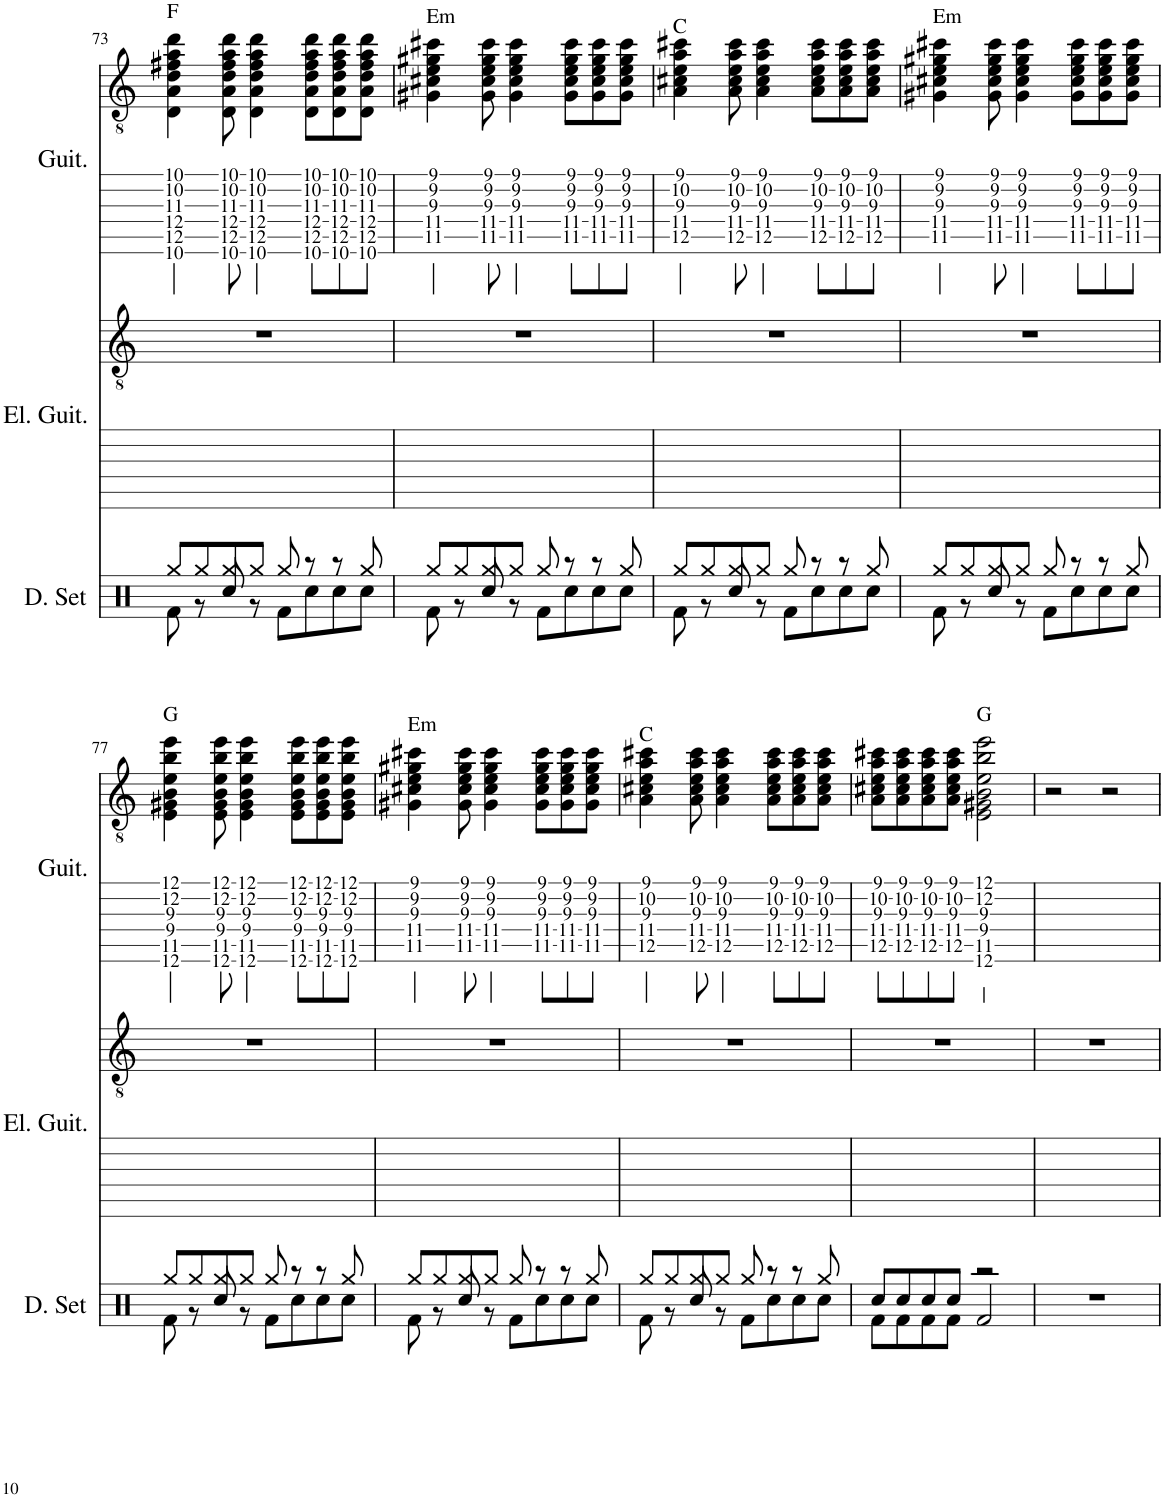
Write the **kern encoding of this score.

**kern	**kern	**kern	**kern	**kern
*part3	*part2	*part2	*part1	*part1
*staff5	*staff4	*staff3	*staff2	*staff1
*I"架子鼓	*I"电子吉他	*	*I"原音吉他	*
!!LO:PB:g=z
*clefX	*	*clefGv2	*	*clefGv2
*k[]	*k[]	*k[]	*k[]	*k[]
*M4/4	*M4/4	*M4/4	*M4/4	*M4/4
=73	=73	=73	=73	=73
*^	*	*	*	*
!	!	!	!	!	!LO:TX:a:t=F
8Rgg/L	8Rf\	1r	1r	4D\ 4A\ 4d\ 4f#X\ 4a\ 4dd\	4D\ 4A\ 4d\ 4f#X\ 4a\ 4dd\
8Rgg/	8r	.	.	.	.
8Rgg/	8Rcc/	.	.	8D\ 8A\ 8d\ 8f#\ 8a\ 8dd\	8D\ 8A\ 8d\ 8f#\ 8a\ 8dd\
8Rgg/J	8r	.	.	4D\ 4A\ 4d\ 4f#\ 4a\ 4dd\	4D\ 4A\ 4d\ 4f#\ 4a\ 4dd\
8Rgg/	8Rf\L	.	.	.	.
8r	8Rcc\	.	.	8D\ 8A\ 8d\ 8f#\ 8a\ 8dd\L	8D\ 8A\ 8d\ 8f#\ 8a\ 8dd\L
8r	8Rcc\	.	.	8D\ 8A\ 8d\ 8f#\ 8a\ 8dd\	8D\ 8A\ 8d\ 8f#\ 8a\ 8dd\
8Rgg/	8Rcc\J	.	.	8D\ 8A\ 8d\ 8f#\ 8a\ 8dd\J	8D\ 8A\ 8d\ 8f#\ 8a\ 8dd\J
=74	=74	=74	=74	=74	=74
!	!	!	!	!	!LO:TX:a:t=Em
8Rgg/L	8Rf\	1r	1r	4G#X\ 4c#X\ 4e\ 4g#X\ 4cc#X\	4G#X\ 4c#X\ 4e\ 4g#X\ 4cc#X\
8Rgg/	8r	.	.	.	.
8Rgg/	8Rcc/	.	.	8G#\ 8c#\ 8e\ 8g#\ 8cc#\	8G#\ 8c#\ 8e\ 8g#\ 8cc#\
8Rgg/J	8r	.	.	4G#\ 4c#\ 4e\ 4g#\ 4cc#\	4G#\ 4c#\ 4e\ 4g#\ 4cc#\
8Rgg/	8Rf\L	.	.	.	.
8r	8Rcc\	.	.	8G#\ 8c#\ 8e\ 8g#\ 8cc#\L	8G#\ 8c#\ 8e\ 8g#\ 8cc#\L
8r	8Rcc\	.	.	8G#\ 8c#\ 8e\ 8g#\ 8cc#\	8G#\ 8c#\ 8e\ 8g#\ 8cc#\
8Rgg/	8Rcc\J	.	.	8G#\ 8c#\ 8e\ 8g#\ 8cc#\J	8G#\ 8c#\ 8e\ 8g#\ 8cc#\J
=75	=75	=75	=75	=75	=75
!	!	!	!	!	!LO:TX:a:t=C
8Rgg/L	8Rf\	1r	1r	4A\ 4c#X\ 4e\ 4a\ 4cc#X\	4A\ 4c#X\ 4e\ 4a\ 4cc#X\
8Rgg/	8r	.	.	.	.
8Rgg/	8Rcc/	.	.	8A\ 8c#\ 8e\ 8a\ 8cc#\	8A\ 8c#\ 8e\ 8a\ 8cc#\
8Rgg/J	8r	.	.	4A\ 4c#\ 4e\ 4a\ 4cc#\	4A\ 4c#\ 4e\ 4a\ 4cc#\
8Rgg/	8Rf\L	.	.	.	.
8r	8Rcc\	.	.	8A\ 8c#\ 8e\ 8a\ 8cc#\L	8A\ 8c#\ 8e\ 8a\ 8cc#\L
8r	8Rcc\	.	.	8A\ 8c#\ 8e\ 8a\ 8cc#\	8A\ 8c#\ 8e\ 8a\ 8cc#\
8Rgg/	8Rcc\J	.	.	8A\ 8c#\ 8e\ 8a\ 8cc#\J	8A\ 8c#\ 8e\ 8a\ 8cc#\J
=76	=76	=76	=76	=76	=76
!	!	!	!	!	!LO:TX:a:t=Em
8Rgg/L	8Rf\	1r	1r	4G#X\ 4c#X\ 4e\ 4g#X\ 4cc#X\	4G#X\ 4c#X\ 4e\ 4g#X\ 4cc#X\
8Rgg/	8r	.	.	.	.
8Rgg/	8Rcc/	.	.	8G#\ 8c#\ 8e\ 8g#\ 8cc#\	8G#\ 8c#\ 8e\ 8g#\ 8cc#\
8Rgg/J	8r	.	.	4G#\ 4c#\ 4e\ 4g#\ 4cc#\	4G#\ 4c#\ 4e\ 4g#\ 4cc#\
8Rgg/	8Rf\L	.	.	.	.
8r	8Rcc\	.	.	8G#\ 8c#\ 8e\ 8g#\ 8cc#\L	8G#\ 8c#\ 8e\ 8g#\ 8cc#\L
8r	8Rcc\	.	.	8G#\ 8c#\ 8e\ 8g#\ 8cc#\	8G#\ 8c#\ 8e\ 8g#\ 8cc#\
8Rgg/	8Rcc\J	.	.	8G#\ 8c#\ 8e\ 8g#\ 8cc#\J	8G#\ 8c#\ 8e\ 8g#\ 8cc#\J
!!LO:LB:g=z
=77	=77	=77	=77	=77	=77
!	!	!	!	!	!LO:TX:a:t=G
8Rgg/L	8Rf\	1r	1r	4E\ 4G#X\ 4B\ 4e\ 4b\ 4ee\	4E\ 4G#X\ 4B\ 4e\ 4b\ 4ee\
8Rgg/	8r	.	.	.	.
8Rgg/	8Rcc/	.	.	8E\ 8G#\ 8B\ 8e\ 8b\ 8ee\	8E\ 8G#\ 8B\ 8e\ 8b\ 8ee\
8Rgg/J	8r	.	.	4E\ 4G#\ 4B\ 4e\ 4b\ 4ee\	4E\ 4G#\ 4B\ 4e\ 4b\ 4ee\
8Rgg/	8Rf\L	.	.	.	.
8r	8Rcc\	.	.	8E\ 8G#\ 8B\ 8e\ 8b\ 8ee\L	8E\ 8G#\ 8B\ 8e\ 8b\ 8ee\L
8r	8Rcc\	.	.	8E\ 8G#\ 8B\ 8e\ 8b\ 8ee\	8E\ 8G#\ 8B\ 8e\ 8b\ 8ee\
8Rgg/	8Rcc\J	.	.	8E\ 8G#\ 8B\ 8e\ 8b\ 8ee\J	8E\ 8G#\ 8B\ 8e\ 8b\ 8ee\J
=78	=78	=78	=78	=78	=78
!	!	!	!	!	!LO:TX:a:t=Em
8Rgg/L	8Rf\	1r	1r	4G#X\ 4c#X\ 4e\ 4g#X\ 4cc#X\	4G#X\ 4c#X\ 4e\ 4g#X\ 4cc#X\
8Rgg/	8r	.	.	.	.
8Rgg/	8Rcc/	.	.	8G#\ 8c#\ 8e\ 8g#\ 8cc#\	8G#\ 8c#\ 8e\ 8g#\ 8cc#\
8Rgg/J	8r	.	.	4G#\ 4c#\ 4e\ 4g#\ 4cc#\	4G#\ 4c#\ 4e\ 4g#\ 4cc#\
8Rgg/	8Rf\L	.	.	.	.
8r	8Rcc\	.	.	8G#\ 8c#\ 8e\ 8g#\ 8cc#\L	8G#\ 8c#\ 8e\ 8g#\ 8cc#\L
8r	8Rcc\	.	.	8G#\ 8c#\ 8e\ 8g#\ 8cc#\	8G#\ 8c#\ 8e\ 8g#\ 8cc#\
8Rgg/	8Rcc\J	.	.	8G#\ 8c#\ 8e\ 8g#\ 8cc#\J	8G#\ 8c#\ 8e\ 8g#\ 8cc#\J
=79	=79	=79	=79	=79	=79
!	!	!	!	!	!LO:TX:a:t=C
8Rgg/L	8Rf\	1r	1r	4A\ 4c#X\ 4e\ 4a\ 4cc#X\	4A\ 4c#X\ 4e\ 4a\ 4cc#X\
8Rgg/	8r	.	.	.	.
8Rgg/	8Rcc/	.	.	8A\ 8c#\ 8e\ 8a\ 8cc#\	8A\ 8c#\ 8e\ 8a\ 8cc#\
8Rgg/J	8r	.	.	4A\ 4c#\ 4e\ 4a\ 4cc#\	4A\ 4c#\ 4e\ 4a\ 4cc#\
8Rgg/	8Rf\L	.	.	.	.
8r	8Rcc\	.	.	8A\ 8c#\ 8e\ 8a\ 8cc#\L	8A\ 8c#\ 8e\ 8a\ 8cc#\L
8r	8Rcc\	.	.	8A\ 8c#\ 8e\ 8a\ 8cc#\	8A\ 8c#\ 8e\ 8a\ 8cc#\
8Rgg/	8Rcc\J	.	.	8A\ 8c#\ 8e\ 8a\ 8cc#\J	8A\ 8c#\ 8e\ 8a\ 8cc#\J
=80	=80	=80	=80	=80	=80
8Rcc/L	8Rf\L	1r	1r	8A\ 8c#\ 8e\ 8a\ 8cc#\L	8A\ 8c#X\ 8e\ 8a\ 8cc#X\L
8Rcc/	8Rf\	.	.	8A\ 8c#\ 8e\ 8a\ 8cc#\	8A\ 8c#\ 8e\ 8a\ 8cc#\
8Rcc/	8Rf\	.	.	8A\ 8c#\ 8e\ 8a\ 8cc#\	8A\ 8c#\ 8e\ 8a\ 8cc#\
8Rcc/J	8Rf\J	.	.	8A\ 8c#\ 8e\ 8a\ 8cc#\J	8A\ 8c#\ 8e\ 8a\ 8cc#\J
!	!	!	!	!	!LO:TX:a:t=G
2r	2Rf/	.	.	2E\ 2G#X\ 2B\ 2e\ 2b\ 2ee\	2E\ 2G#X\ 2B\ 2e\ 2b\ 2ee\
*v	*v	*	*	*	*
=81	=81	=81	=81	=81
1r	1r	1r	2r	2r
.	.	.	2r	2r
=	=	=	=	=
*-	*-	*-	*-	*-
